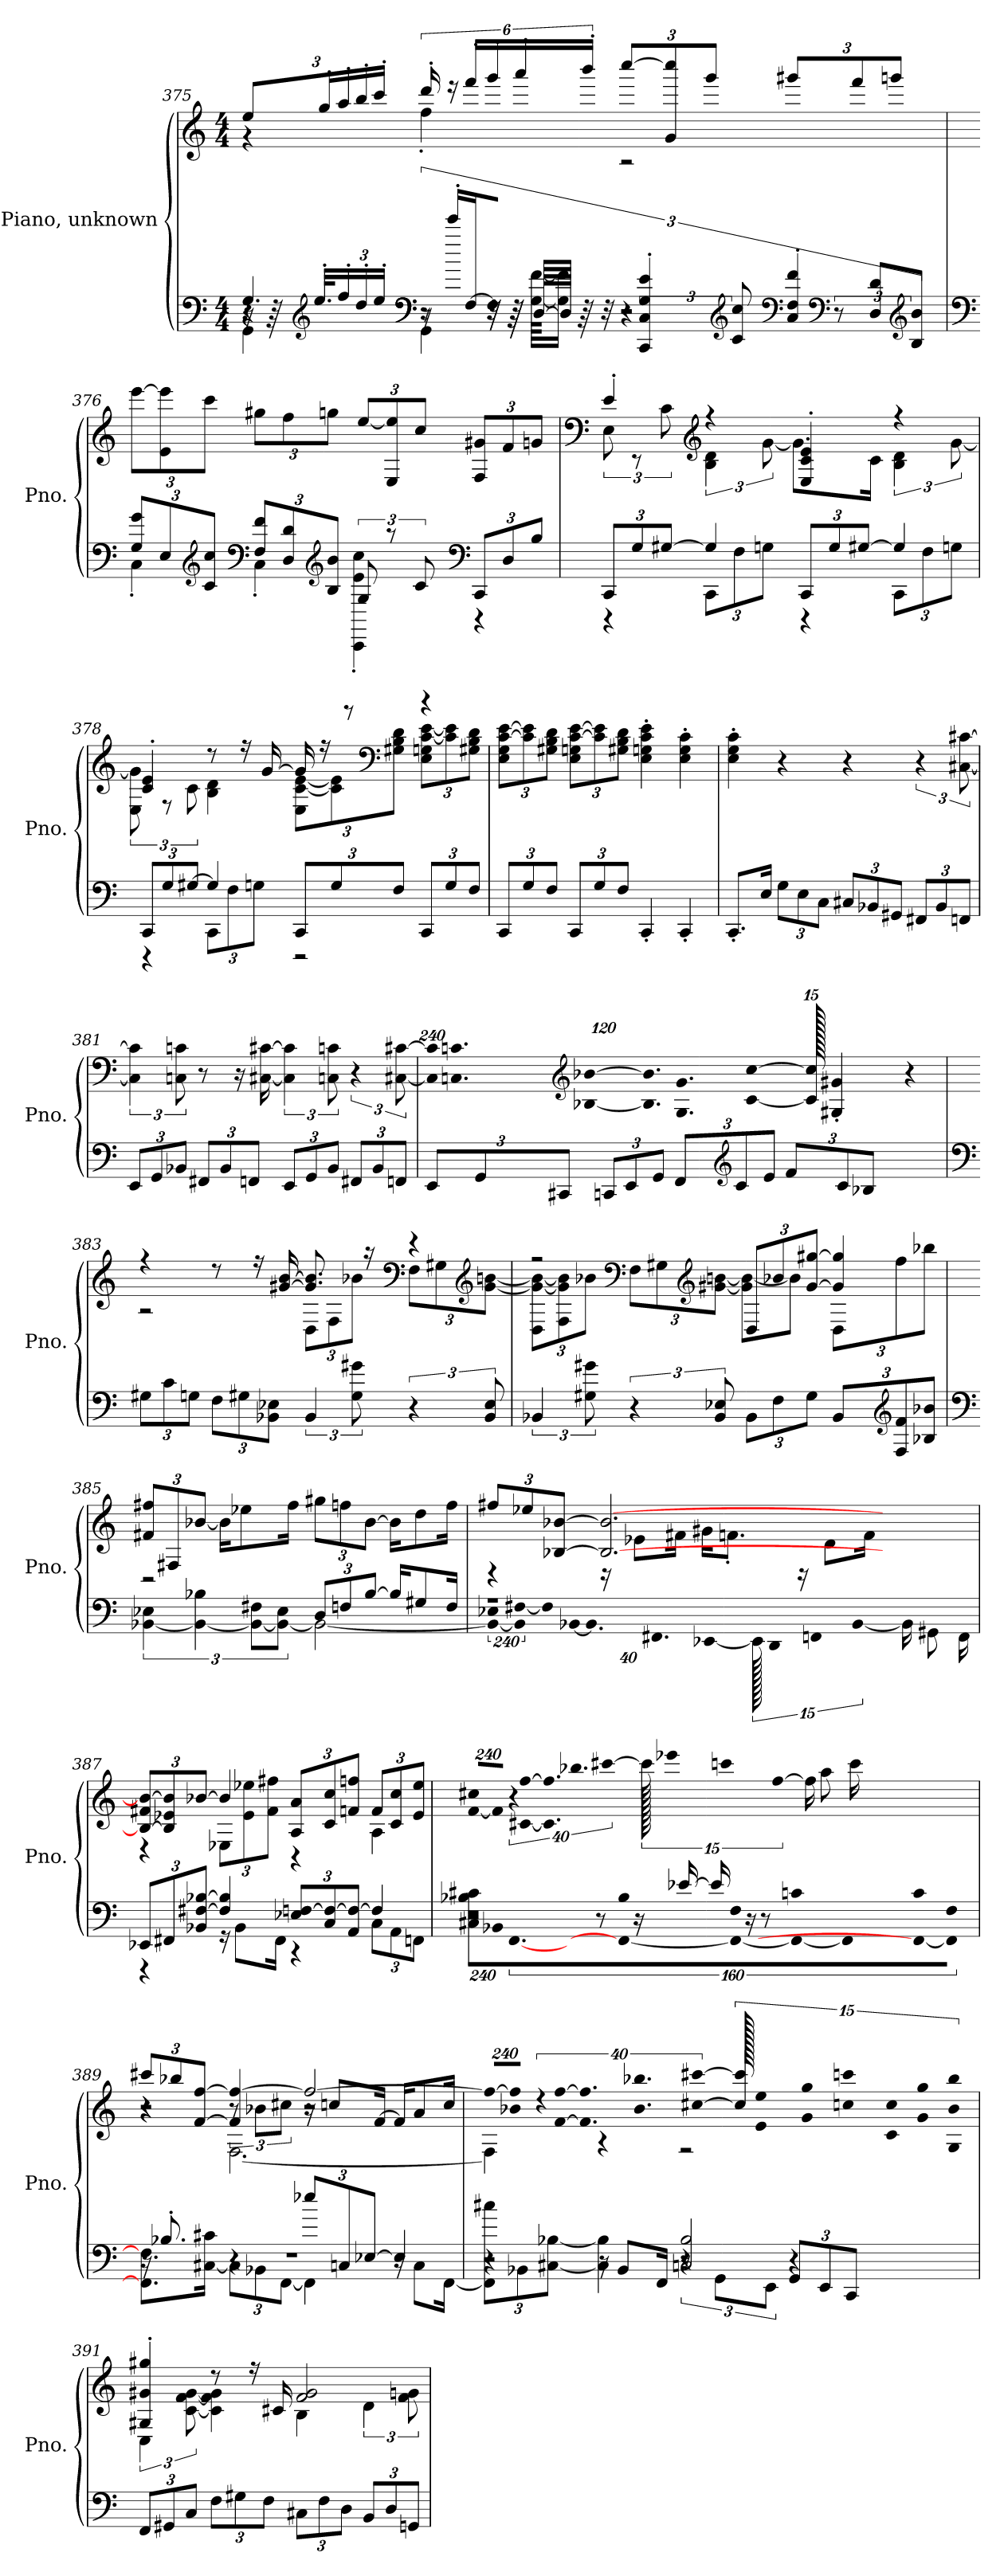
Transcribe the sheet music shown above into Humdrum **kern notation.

**kern	**kern
*part1	*part1
*staff2	*staff1
*I"Piano, unknown	*
*I'Pno.	*
!!LO:LB:g=z
*clefF4	*clefG2
*k[]	*k[]
*M4/4	*M4/4
=375	=375
*^	*
*	*^	*
*	*	*^	*
*	*	*	*	*Xbrackettup
*	*	*	*	*^
16r	4r	4.G/	4GG\	12ee/L	4r
64r	.	.	.	.	.
*clefG2	*	*	*	*	*
32.ee'/KLL	.	.	.	.	.
.	.	.	.	24gg'/L	.
*Xbrackettup	*	*	*	*	*
24ff'/	.	.	.	24aa'/	.
24dd'/	.	.	.	24bb'/	.
24ee'/JJ	.	.	.	24ccc'/JJ	.
*clefF4	*	*	*	*	*
*brackettup	*	*	*	*brackettup	*
24r	8r	.	4GG\	24ddd'/	4ff'\
24eee'/LL	.	.	.	24r	.
[24F/J	.	.	.	24fff'/LL	.
*	*	*	*	*Xbrackettup	*
8F/J]	32r	32r	.	24ggg'/	.
.	64r	64r	.	.	.
.	.	.	.	24aaa'/	.
.	[64G\ [64f\KKLL	[64D/LLLL	.	.	.
.	16G\] 16f\]JJ	64D/JJJJ]	.	.	.
.	.	64r	.	.	.
.	.	.	.	24bbb'/JJ	.
.	.	32r	.	.	.
6CC/' 6C/' 6G/' 6e/'	2r	4r	2r	[12cccc/L	2r
.	.	.	.	12g/ 12cccc/]	.
*clefG2	*	*	*	*	*
12c/ 12cc/	.	.	.	12ggg/J	.
*clefF4	*	*	*	*	*
12r	.	4C/' 4F/' 4f/'	.	12ggg#X/L	.
12D/ 12d/L	.	.	.	12fff/	.
*clefG2	*	*	*	*	*
12B/ 12b/J	.	.	.	12gggn/J	.
*v	*v	*v	*v	*	*
*	*v	*v
!!LO:LB:g=z
=376	=376
*clefF4	*
*Xbrackettup	*
*^	*
12G/ 12g/L	4C'\	[12eee\L
12E/	.	12e\ 12eee\]
*clefG2	*	*
12c/ 12cc/J	.	12ccc\J
*clefF4	*	*
12F/ 12f/L	4C'\	12gg#X\L
12D/ 12d/	.	12ff\
*clefG2	*	*
12B/ 12b/J	.	12ggn\J
*brackettup	*	*
12G/	4CC\' 4e\' 4cc\'	[12ee/L
12r	.	12E/ 12ee/]
12c/	.	12cc/J
*clefF4	*	*
*Xbrackettup	*	*
12CC/L	4r	12F/ 12g#X/L
12D/	.	12f/
12B/J	.	12gn/J
=377	=377	=377
*	*	*clefF4
*	*	*^
*	*	*	*brackettup
12CC/L	4r	4e'/	12E\
12G/	.	.	12r
[12G#X/J	.	.	12c\
*	*	*clefG2	*
4G#/]	12CC\L	4r	6B\ 6d\
.	12F\	.	.
.	12Gn\J	.	[12g\
12CC/L	4r	4E/' 4c/' 4e/'	8.g\L]
12G/	.	.	.
[12G#X/J	.	.	.
.	.	.	16c\Jk
4G#/]	12CC\L	4r	6B\ 6d\
.	12F\	.	.
.	12Gn\J	.	[12g\
!!LO:LB:g=z	!!
=378	=378	=378	=378
12CC/L	4r	4c/' 4e/'	12E\ 12g\]
12G/	.	.	12r
[12G#X/J	.	.	12c\
4G#/]	12CC\L	8r	4B\ 4d\
.	12F\	.	.
.	.	16r	.
.	12Gn\J	.	.
.	.	[16g/	.
*	*	*	*Xbrackettup
12CC/L	2r	16g/]	12E\ [12c\ [12e\L
.	.	16r	.
12G/	.	.	12c\] 12e\]
.	.	8r	.
*	*	*clefF4	*
12F/J	.	.	12G#X\ 12B\ 12d\J
12CC/L	.	4r	12E\ 12Gn\ [12c\ [12e\L
12G/	.	.	12c\] 12e\]
12F/J	.	.	12G#X\ 12B\ 12d\J
*v	*v	*	*
*	*v	*v
=379	=379
12CC/L	12E\ 12G\ [12c\ [12e\L
12G/	12c\] 12e\]
12F/J	12G#X\ 12B\ 12d\J
12CC/L	12E\ 12Gn\ [12c\ [12e\L
12G/	12c\] 12e\]
12F/J	12G#X\ 12B\ 12d\J
4CC'/	4E\' 4Gn\' 4c\' 4e\'
4CC'/	4E\' 4G\' 4c\'
!!LO:PB:g=z
=380	=380
8.CC'/L	4E\' 4G\' 4c\'
16E/Jk	.
12G\L	4r
12E\	.
12C\J	.
12C#X/L	4r
12BB-X/	.
12GG#X/J	.
*	*brackettup
12FF#X/L	6r
12BB-/	.
12FFn/J	[12C#X\ [12c#X\
=381	=381
12EE/L	6C#\] 6c#\]
12GG/	.
12BB-X/J	12Cn\ 12cn\
12FF#X/L	8r
12BB-/	.
.	16r
12FFn/J	.
.	[16C#X\ [16c#X\
12EE/L	6C#\] 6c#\]
12GG/	.
12BB-/J	12Cn\ 12cn\
12FF#X/L	6r
12BB-/	.
12FFn/J	[12C#X\ [12c#X\
!!LO:LB:g=z
=382	=382
*	*Xbrackettup
!	!LO:N:vis=16
12EE/L	1920%137C#/] 1920%137c#/]LL
!	!LO:N:vis=16.
.	960%103Cn/ 960%103cn/
12GG/	.
12CC#X/J	.
*	*clefG2
!	!LO:N:vis=32
.	[640%23B-X/ [640%23b-X/K
!	!LO:N:vis=16.
.	960%103B-/] 960%103b-/]
12CCn/L	.
!	!LO:N:vis=16.
.	960%103G/ 960%103g/
12EE/	.
12GG/J	.
.	[240%17c/ [240%17cc/J
12FF/L	1920c/] 1920cc/]
.	4G#X/' 4g#X/'
*clefG2	*
12c/	.
12e/J	.
12f/L	.
.	4r
12c/	.
12B-X/J	.
1920ryy	.
!!LO:LB:g=z
=383	=383
*clefF4	*
*	*^
12G#X\L	4r	2r
12c\	.	.
12Gn\J	.	.
12F\L	8r	.
12G#X\	.	.
.	16r	.
12BB-X\ 12E-X\J	.	.
.	[16g#X/ [16b/	.
*brackettup	*	*
6BB-/	8.g#/] 8.b/]	12D\L
.	.	12F\
12G#\ 12g#X\	.	12b-X\J
.	16r	.
*	*clefF4	*
6r	4r	12F\L
.	.	12G#X\
*	*clefG2	*
12BB-/ 12E-/	.	[12g#\ [12bn\J
!!LO:LB:g=z	!!
=384	=384	=384
6BB-X/	2r	12D\ 12g#\_ 12b\_L
.	.	12F\ 12g#\] 12b\]
12G#X\ 12g#X\	.	12b-X\J
*	*clefF4	*
6r	.	12F\L
.	.	12G#X\
*	*clefG2	*
12BB-/ 12E-X/	.	[12g#X\ [12bn\J
*Xbrackettup	*	*
12BB-\L	12D/L	8g#\] 8b\_L
12F\	12b-X/	.
.	.	8b\J]
12G#\J	[12g#/ [12gg#X/J	.
12BB-/L	4g#/] 4gg#/]	12D\L
*clefG2	*	*
12F/ 12f/	.	12ff\
12B-X/ 12b-X/J	.	12bb-X\J
*	*v	*v
!!LO:LB:g=z
=385	=385
*clefF4	*
*^	*
*	*brackettup	*
2r	[6BB-X\ 6E-X\	12f#X/ 12ff#X/L
.	.	12F#X/
.	6BB-\_ 6B-X\	[12b-X/J
.	.	16b-\KL]
.	.	8ee-X\
.	12BB-\_ 12F#X\L	.
.	12BB-\_ 12E-\J	.
.	.	16ff#\Jk
*Xbrackettup	*	*
12D/L	2BB-\_	12gg#X\L
12Fn/	.	12ffn\
[12B-/J	.	[12b-\J
16B-/KL]	.	16b-\KL]
8G#X/	.	8dd\
16F/Jk	.	16ff\Jk
=386	=386	=386
!	!LO:N:vis=16	!
*	*	*^
1r	1920%137BB-\_ 1920%137E-X\LL	12ff#X/L	4r
!	!LO:N:vis=16	!	!
.	1920%137BB-\] [1920%137F#X\	.	.
.	.	12ee-X/	.
!	!LO:N:vis=32	!	!
.	640%23F#\L]	.	.
.	.	[12B-X/ [12b-X/J	.
!	!LO:N:vis=32	!	!
.	[640%23BB-X\J	.	.
!	!LO:N:vis=16.	!	!
.	960%103BB-\]	.	.
.	.	2.B-/_ 2.b-/_	16r
.	.	.	8e-X\L
!	!LO:N:vis=16.	!	!
.	960%103FF#X\	.	.
.	[240%17EE-X\J	.	.
.	.	.	16f#X\Jk
.	1920EE-\]	.	16g#X\KL
.	12DD\L	.	.
.	.	.	8.fn'\J
.	12FFn\	.	.
.	[12BB-\J	.	.
.	.	.	16r
.	16BB-\KL]	.	.
.	.	.	8d\L
.	8GG#X\	.	.
.	.	.	16f\Jk
.	16FF\Jk	.	.
1920ryy	.	1920ryy	1920ryy
!!LO:LB:g=z	!!
=387	=387	=387	=387
12EE-X/L	4r	12B-/_ 12f#X/ 12b-/_L	4r
12FF#X/	.	12B-/] 12e-X/ 12b-/]	.
12BB-X/ [12F#X/ [12B-X/J	.	[12b-X/J	.
4F#/] 4B-/]	16r	4b-/]	12E-X\L
.	8BB-\L	.	.
.	.	.	12e-\ 12ee-X\
.	.	.	12f#\ 12ff#X\J
.	16FF#\Jk	.	.
12E-X/ [12Fn/L	4r	12A/ 12a/L	4r
12C/ 12F/_	.	12c/ 12cc/	.
12AA/ 12F/_J	.	12fn/ 12ffn/J	.
4F/]	12C\L	12f/L	4A\
.	12AA\	12c/ 12cc/	.
.	12FFn\J	12e-/ 12ee-/J	.
*	*	*v	*v
!!LO:PB:g=z
=388	=388	=388
!	!LO:N:vis=16	!
*	*^	*
*	*	*	*brackettup
!	!	!	!LO:N:vis=16
1r	1920%137C#X\ 1920%137B-X\ 1920%137c#X\LL	2r	[1920%137f/ 1920%137cc#X/LL
!	!LO:N:vis=16	!	!LO:N:vis=16
.	1920%137BB-X\J	.	1920%137f/JJ]
!	!LO:N:vis=8.	!	!LO:N:vis=32
.	[640%137FF\	.	640%23r
!	!	!	!LO:N:vis=32
.	.	.	[640%23c#X\ [640%23ff\KLL
!	!	!	!LO:N:vis=16.
.	.	.	960%103c#\] 960%103ff\]
!	!	!	!LO:N:vis=16.
.	.	.	960%103bb-X\
.	1920ryy	.	.
!	!LO:N:vis=16	!	!
.	1920%137FF\_ 1920%137B-\K	.	.
!	!LO:N:vis=8	!	!
.	960%137FF\_ 960%137F\	.	.
.	.	.	[240%17ccc#X\J
.	.	8r	1920ccc#\]
*	*	*	*Xbrackettup
.	.	.	12eee-X\L
!	!LO:N:vis=8	!	!
.	960%137FF\_ 960%137cn\	.	.
.	.	.	12cccn\
.	.	16r	.
.	.	.	[12ff\J
.	.	[16e-X/	.
!	!LO:N:vis=8	!	!
.	960%137FF\_	.	.
.	.	16e-/]	.
.	.	.	16ff\KL]
.	.	16r	.
.	.	.	8aa\
.	1920ryy	.	.
!	!LO:N:vis=16	!	!
.	1920%137FF\_ 1920%137c\L	.	.
.	.	8r	.
!	!LO:N:vis=16	!	!
.	1920%137FF\_ [1920%137F\JJ	.	.
.	.	.	16ccc\Jk
1920ryy	1920ryy	1920ryy	.
!!LO:LB:g=z
=389	=389	=389	=389
*	*	*	*^
*	*	*	*	*^
*	*	*	*	*	*^
1r	8.FF\] 8.F\]L	16r	12ccc#X/L	4r	2r	4r
.	.	8.B-X'/	.	.	.	.
.	.	.	12bb-X/	.	.	.
.	.	.	[12f/ [12ff/J	.	.	.
.	[16C#X\ 16c#X\Jk	.	.	.	.	.
*	*	*	*	*brackettup	*	*
.	12C#\L]	4r	4f/] 4ff/_	12r	.	[2.F\
.	12BB-X\	.	.	12b-X\L	.	.
.	[12FF\J	.	.	12cc#X\J	.	.
.	4FF\]	12ee-X/L	2ff/_	2r	16r	.
.	.	.	.	.	8ccn/L	.
.	.	12Cn/	.	.	.	.
.	.	[12E-X/J	.	.	.	.
.	.	.	.	.	[16f/Jk	.
.	16r	4E-/]	.	.	16f/KL]	.
.	8C\L	.	.	.	8a/	.
.	[16FF\Jk	.	.	.	16cc/Jk	.
*	*	*	*	*	*v	*v
=390	=390	=390	=390	=390	=390
!	!	!	!LO:N:vis=16	!	!
*	*	*	*	*v	*v
2r	12FF\] 12cc#X\L	4r	1920%137ff/LL_	4F\]
!	!	!	!LO:N:vis=16	!
.	.	.	1920%137b-X/ 1920%137ff/]JJ	.
.	12BB-X\	.	.	.
!	!	!	!LO:N:vis=32	!
.	.	.	640%23r	.
.	[12C#X\ [12B-X\J	.	.	.
!	!	!	!LO:N:vis=32	!
.	.	.	[640%23f/ [640%23ff/KLL	.
!	!	!	!LO:N:vis=16.	!
.	.	.	960%103f/] 960%103ff/]	.
.	4C#\] 4B-\]	16r	.	4r
.	.	8BB-/L	.	.
!	!	!	!LO:N:vis=16.	!
.	.	.	960%103b-/ 960%103bb-X/	.
.	.	.	[240%17cc#X/ [240%17ccc#X/J	.
.	.	16FF/Jk	.	.
*	*brackettup	*	*	*
2Cn/ 2B-/	12r	4r	1920cc#/] 1920ccc#/]	2r
*	*	*	*Xbrackettup	*
.	.	.	12e/ 12ee/L	.
.	12GG\L	.	.	.
.	.	.	12g/ 12gg/	.
.	12EE\J	.	.	.
.	.	.	12ccn/ 12cccn/J	.
*	*	*Xbrackettup	*	*
.	4r	12GG/L	.	.
.	.	.	12c/ 12cc/L	.
.	.	12EE/	.	.
.	.	.	12g/ 12gg/	.
.	.	12CC/J	.	.
.	.	.	12G/ 12b-/ 12bb-/J	.
1920ryy	1920ryy	1920ryy	.	1920ryy
*v	*v	*v	*	*
!!LO:LB:g=z	!!
=391	=391	=391
*	*	*brackettup
12FF/L	4G#X/' 4g#X/' 4gg#X/'	6C\
12GG#X/	.	.
12C/J	.	[12c\ [12f\ [12g#\
12F\L	8r	4c\] 4f\] 4g#\]
12G#X\	.	.
.	16r	.
12F\J	.	.
.	16c#X/	.
12C#X\L	2f/ 2g#/	4B\
12F\	.	.
12D\J	.	.
12BB/L	.	6d\
12D/	.	.
12GGn/J	.	12f\ 12gn\
*	*v	*v
=	=
*-	*-
